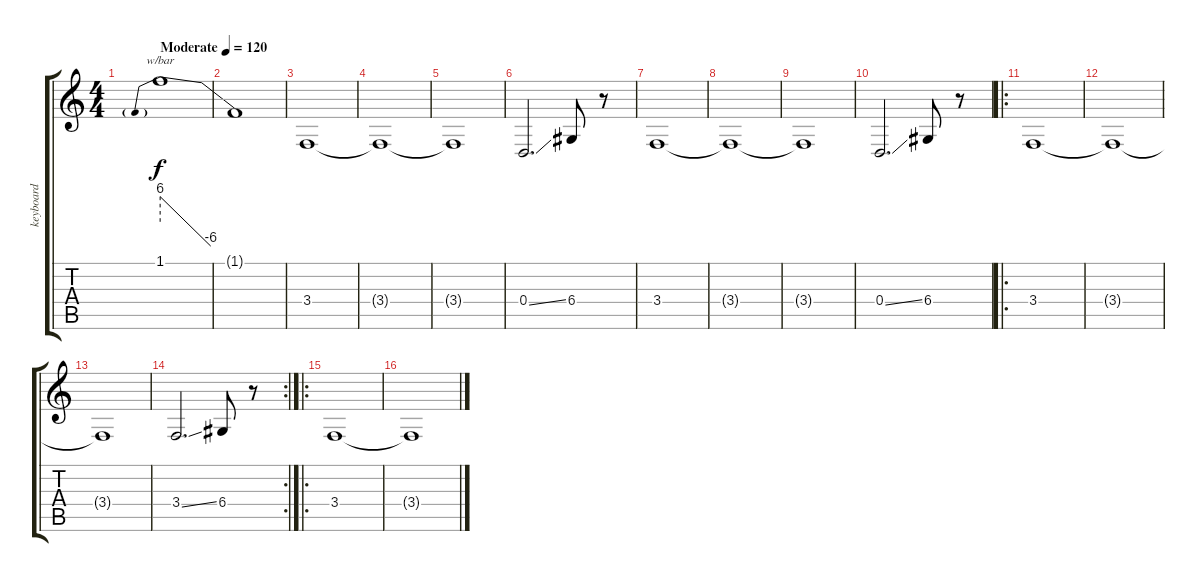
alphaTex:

\track ("keyboard " "keyboard ") {instrument helicopter}
\staff {score tabs}
\tuning (E4 B3 G3 D3 A2 E2) {hide}
\ts (4 4)
\tempo (120 "Moderate")
\clef g2
\ks c
1.1.1{tbe (predivedive default 0 24 60 -24) dy f instrument helicopter} |
1.1{t}.1 |
3.4.1 |
3.4{t}.1 |
3.4{t}.1 |
0.4{ss}.2{d} 6.4.8 r.8 |
3.4.1 |
3.4{t}.1 |
3.4{t}.1 |
0.4{ss}.2{d} 6.4.8 r.8 |
\ro
3.4.1 |
3.4{t}.1 |
3.4{t}.1 |
\rc 2
3.4{ss}.2{d} 6.4.8 r.8 |
\ro
3.4.1 |
3.4{t}.1
